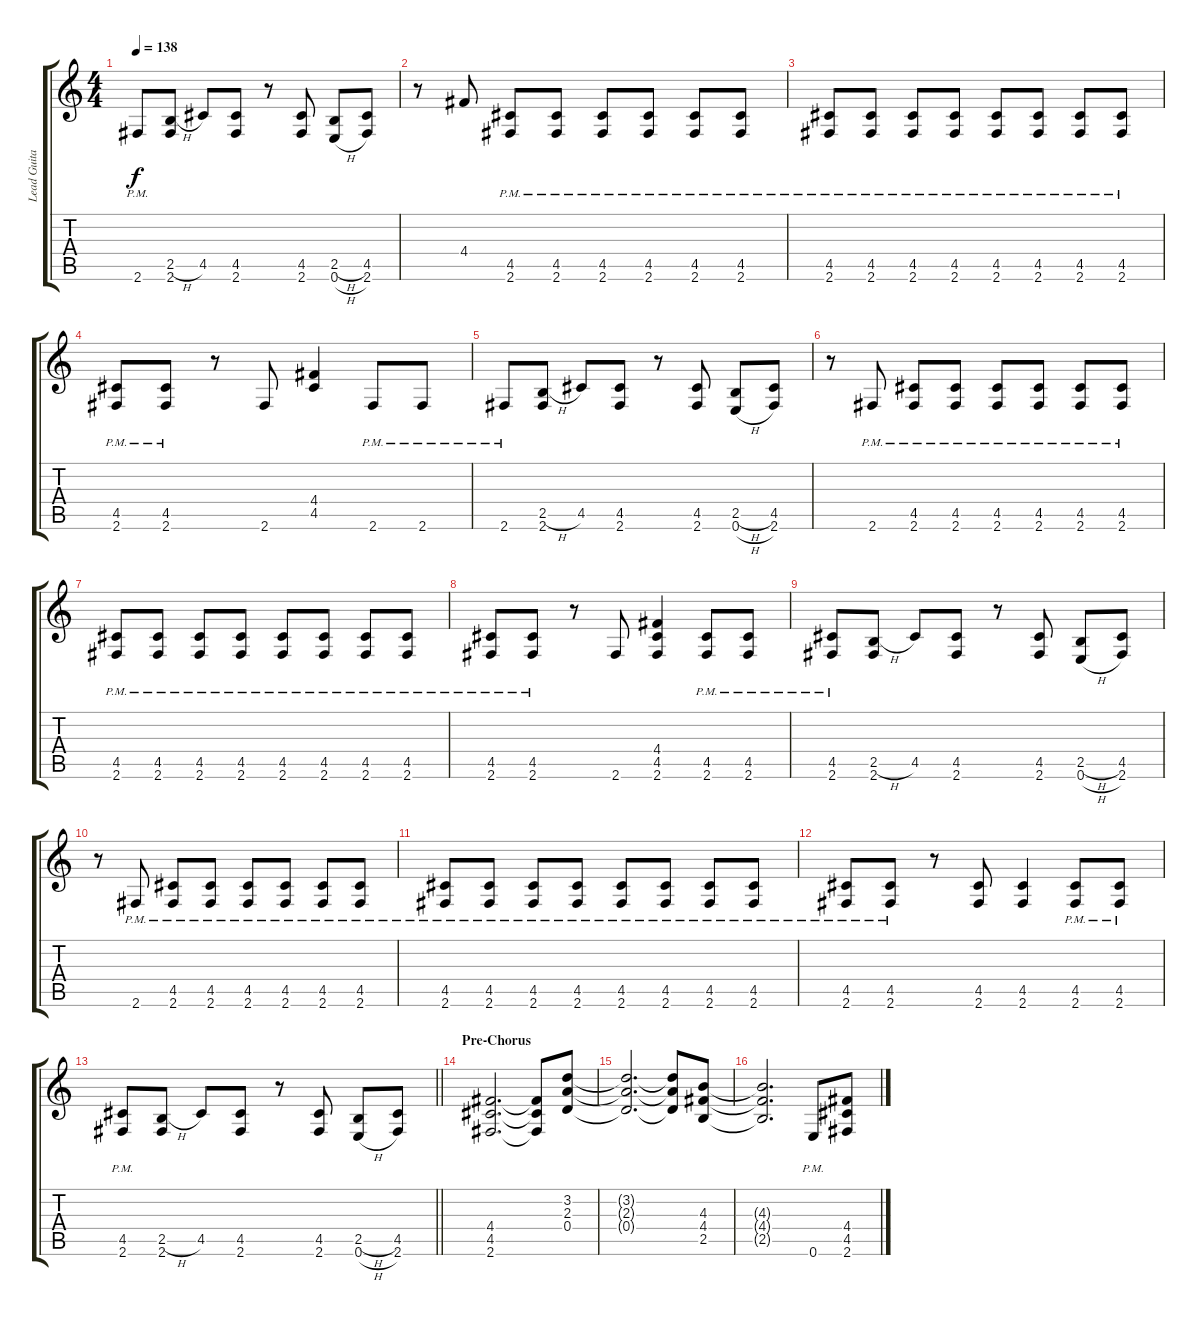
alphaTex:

\track ("Lead Guitar (Glenn Tipton)" "Lead Guita") {instrument distortionguitar}
\staff {score tabs}
\tuning (E4 B3 G3 D3 A2 E2) {hide}
\ts (4 4)
\tempo 138
\clef g2
\ks c
2.6{pm}.8{dy f} (2.5{h} 2.6).8 4.5.8 (4.5 2.6).8 r.8 (4.5 2.6).8 (2.5{h} 0.6{h}).8 (4.5 2.6).8 |
r.8 4.4.8 (4.5{pm} 2.6{pm}).8 (4.5{pm} 2.6{pm}).8 (4.5{pm} 2.6{pm}).8 (4.5{pm} 2.6{pm}).8 (4.5{pm} 2.6{pm}).8 (4.5{pm} 2.6{pm}).8 |
(4.5{pm} 2.6{pm}).8 (4.5{pm} 2.6{pm}).8 (4.5{pm} 2.6{pm}).8 (4.5{pm} 2.6{pm}).8 (4.5{pm} 2.6{pm}).8 (4.5{pm} 2.6{pm}).8 (4.5{pm} 2.6{pm}).8 (4.5{pm} 2.6{pm}).8 |
(4.5{pm} 2.6{pm}).8 (4.5{pm} 2.6{pm}).8 r.8 2.6.8 (4.4 4.5).4 2.6{pm}.8 2.6{pm}.8 |
2.6{pm}.8 (2.5{h} 2.6).8 4.5.8 (4.5 2.6).8 r.8 (4.5 2.6).8 (2.5{h} 0.6{h}).8 (4.5 2.6).8 |
r.8 2.6{pm}.8 (4.5{pm} 2.6{pm}).8 (4.5{pm} 2.6{pm}).8 (4.5{pm} 2.6{pm}).8 (4.5{pm} 2.6{pm}).8 (4.5{pm} 2.6{pm}).8 (4.5{pm} 2.6{pm}).8 |
(4.5{pm} 2.6{pm}).8 (4.5{pm} 2.6{pm}).8 (4.5{pm} 2.6{pm}).8 (4.5{pm} 2.6{pm}).8 (4.5{pm} 2.6{pm}).8 (4.5{pm} 2.6{pm}).8 (4.5{pm} 2.6{pm}).8 (4.5{pm} 2.6{pm}).8 |
(4.5{pm} 2.6{pm}).8 (4.5{pm} 2.6{pm}).8 r.8 2.6.8 (4.4 4.5 2.6).4 (4.5{pm} 2.6{pm}).8 (4.5{pm} 2.6{pm}).8 |
(4.5{pm} 2.6{pm}).8 (2.5{h} 2.6).8 4.5.8 (4.5 2.6).8 r.8 (4.5 2.6).8 (2.5{h} 0.6{h}).8 (4.5 2.6).8 |
r.8 2.6{pm}.8 (4.5{pm} 2.6{pm}).8 (4.5{pm} 2.6{pm}).8 (4.5{pm} 2.6{pm}).8 (4.5{pm} 2.6{pm}).8 (4.5{pm} 2.6{pm}).8 (4.5{pm} 2.6{pm}).8 |
(4.5{pm} 2.6{pm}).8 (4.5{pm} 2.6{pm}).8 (4.5{pm} 2.6{pm}).8 (4.5{pm} 2.6{pm}).8 (4.5{pm} 2.6{pm}).8 (4.5{pm} 2.6{pm}).8 (4.5{pm} 2.6{pm}).8 (4.5{pm} 2.6{pm}).8 |
(4.5{pm} 2.6{pm}).8 (4.5{pm} 2.6{pm}).8 r.8 (4.5 2.6).8 (4.5 2.6).4 (4.5{pm} 2.6{pm}).8 (4.5{pm} 2.6{pm}).8 |
\barLineRight lightlight
(4.5{pm} 2.6{pm}).8 (2.5{h} 2.6).8 4.5.8 (4.5 2.6).8 r.8 (4.5 2.6).8 (2.5{h} 0.6{h}).8 (4.5 2.6).8 |
\section ("" "Pre-Chorus")
(4.4 4.5 2.6).2{d} (4.4{t} 4.5{t} 2.6{t}).8 (3.2 2.3 0.4).8 |
(3.2{t} 2.3{t} 0.4{t}).2{d} (3.2{t} 2.3{t} 0.4{t}).8 (4.3 4.4 2.5).8 |
(4.3{t} 4.4{t} 2.5{t}).2{d} 0.6{pm}.8 (4.4 4.5 2.6).8
